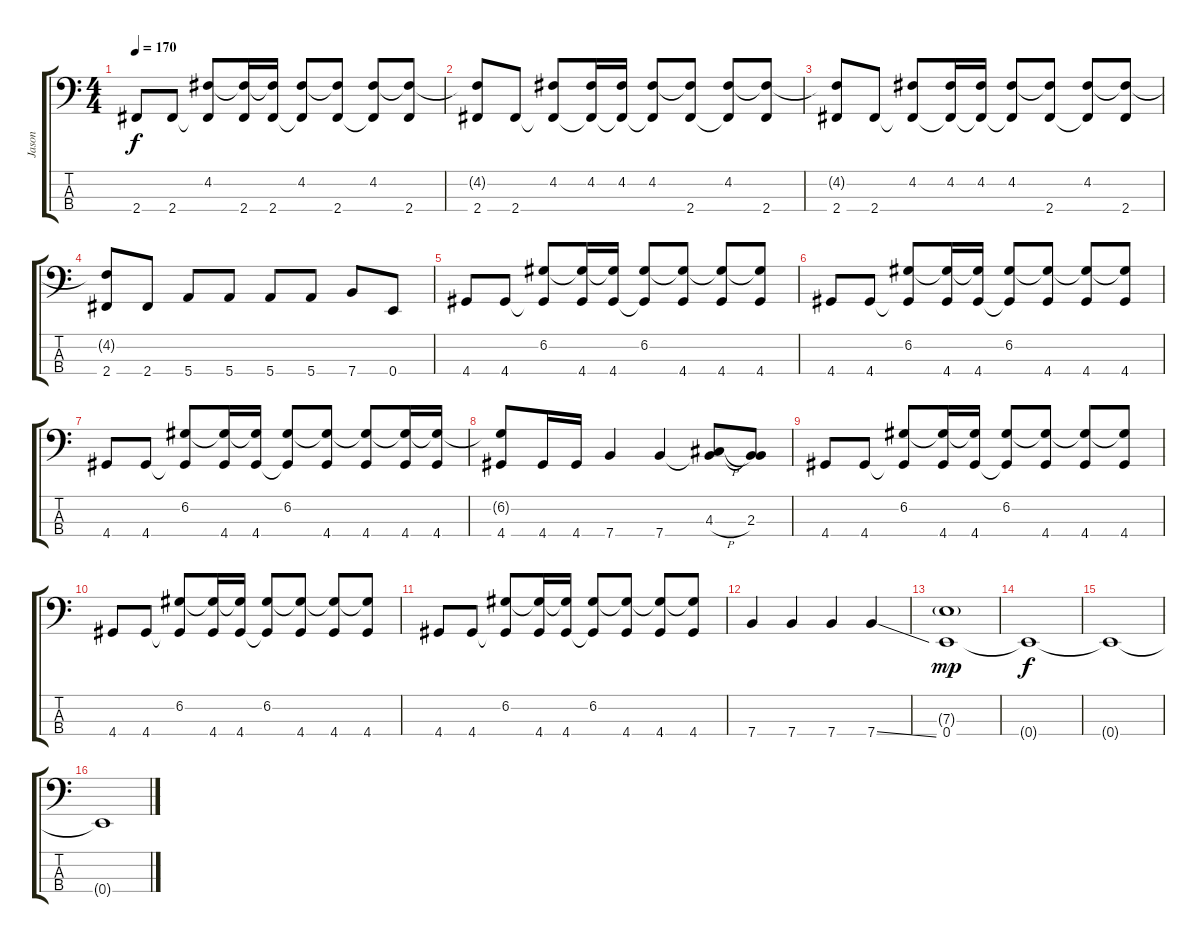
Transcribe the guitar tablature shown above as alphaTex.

\track ("Jason" "Jason") {instrument electricbassfinger}
\staff {score tabs}
\tuning (G2 D2 A1 E1) {hide}
\ts (4 4)
\tempo 170
\clef f4
\ks c
2.4.8{dy f} 2.4.8 (4.2 2.4{t}).8 (4.2{t} 2.4).16 (4.2{t} 2.4).16 (4.2 2.4{t}).8 (4.2{t} 2.4).8 (4.2 2.4{t}).8 (4.2{t} 2.4).8 |
(4.2{t} 2.4).8 2.4.8 (4.2 2.4{t}).8 (4.2 2.4{t}).16 (4.2 2.4{t}).16 (4.2 2.4{t}).8 (4.2{t} 2.4).8 (4.2 2.4{t}).8 (4.2{t} 2.4).8 |
(4.2{t} 2.4).8 2.4.8 (4.2 2.4{t}).8 (4.2 2.4{t}).16 (4.2 2.4{t}).16 (4.2 2.4{t}).8 (4.2{t} 2.4).8 (4.2 2.4{t}).8 (4.2{t} 2.4).8 |
(4.2{t} 2.4).8 2.4.8 5.4.8 5.4.8 5.4.8 5.4.8 7.4.8 0.4.8 |
4.4.8 4.4.8 (6.2 4.4{t}).8 (6.2{t} 4.4).16 (6.2{t} 4.4).16 (6.2 4.4{t}).8 (6.2{t} 4.4).8 (6.2{t} 4.4).8 (6.2{t} 4.4).8 |
4.4.8 4.4.8 (6.2 4.4{t}).8 (6.2{t} 4.4).16 (6.2{t} 4.4).16 (6.2 4.4{t}).8 (6.2{t} 4.4).8 (6.2{t} 4.4).8 (6.2{t} 4.4).8 |
4.4.8 4.4.8 (6.2 4.4{t}).8 (6.2{t} 4.4).16 (6.2{t} 4.4).16 (6.2 4.4{t}).8 (6.2{t} 4.4).8 (6.2{t} 4.4).8 (6.2{t} 4.4).16 (6.2{t} 4.4).16 |
(6.2{t} 4.4).8 4.4.16 4.4.16 7.4.4 7.4.4 (4.3{h} 7.4{t}).8 (2.3 7.4{t}).8 |
4.4.8 4.4.8 (6.2 4.4{t}).8 (6.2{t} 4.4).16 (6.2{t} 4.4).16 (6.2 4.4{t}).8 (6.2{t} 4.4).8 (6.2{t} 4.4).8 (6.2{t} 4.4).8 |
4.4.8 4.4.8 (6.2 4.4{t}).8 (6.2{t} 4.4).16 (6.2{t} 4.4).16 (6.2 4.4{t}).8 (6.2{t} 4.4).8 (6.2{t} 4.4).8 (6.2{t} 4.4).8 |
4.4.8 4.4.8 (6.2 4.4{t}).8 (6.2{t} 4.4).16 (6.2{t} 4.4).16 (6.2 4.4{t}).8 (6.2{t} 4.4).8 (6.2{t} 4.4).8 (6.2{t} 4.4).8 |
7.4.4 7.4.4 7.4.4 7.4{ss}.4 |
(7.3{g} 0.4).1{dy mp} |
0.4{t}.1{dy f} |
0.4{t}.1 |
0.4{t}.1
